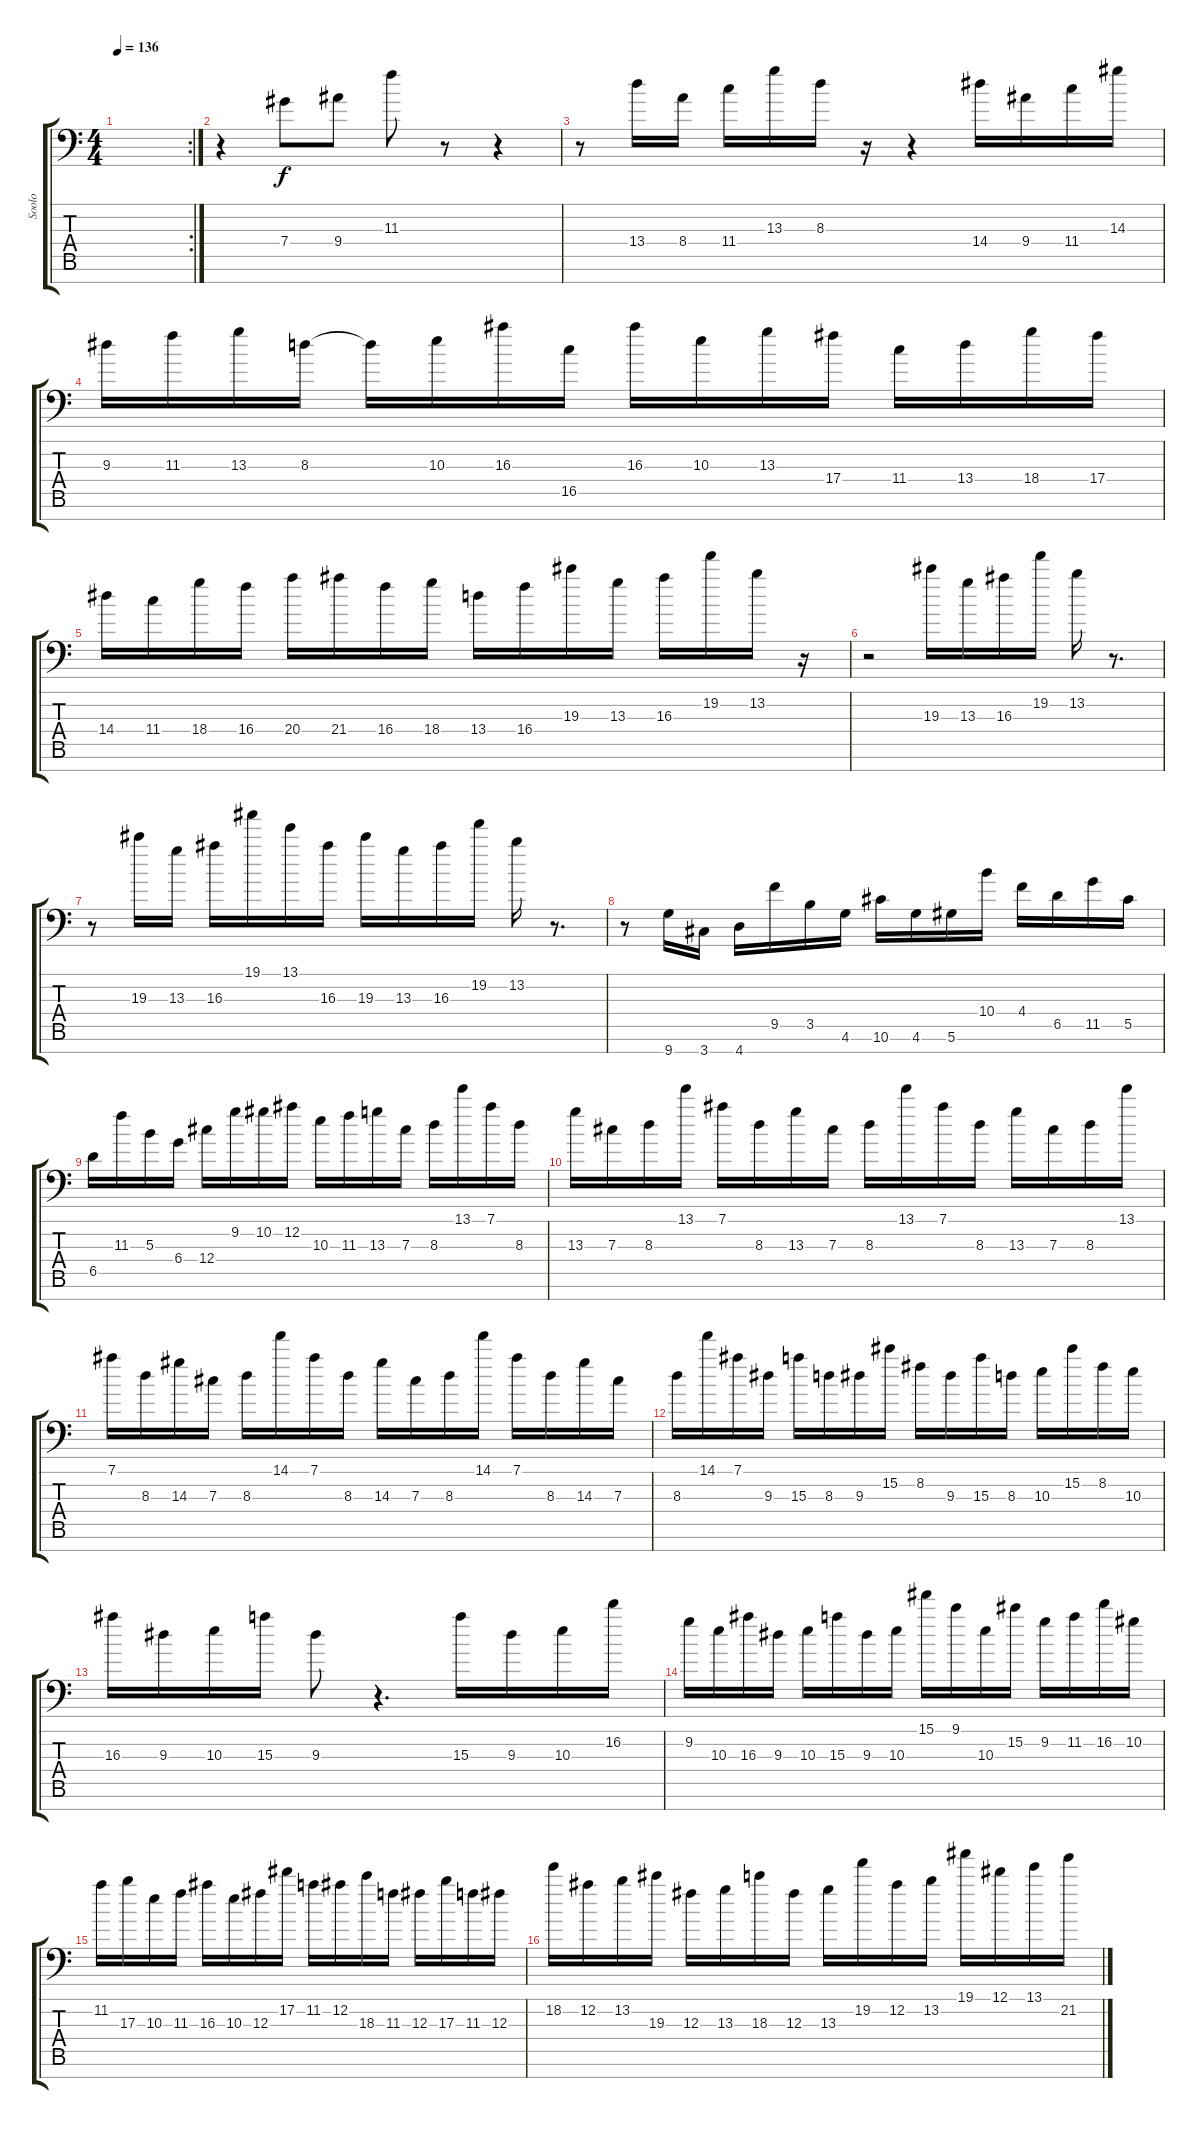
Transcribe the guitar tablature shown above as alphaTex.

\track ("Soolo" "Soolo") {instrument overdrivenguitar}
\staff {score tabs}
\tuning (Eb4 Bb3 Gb3 Db3 Ab2 Eb2 Bb1) {hide}
\rc 2
\ts (4 4)
\tempo 136
\clef f4
\ks c
|
r.4 7.4.8 9.4.8 11.3.8 r.8 r.4 |
r.8 13.4.16 8.4.16 11.4.16 13.3.16 8.3.16 r.16 r.4 14.4.16 9.4.16 11.4.16 14.3.16 |
9.3.16 11.3.16 13.3.16 8.3.16 8.3{t}.16 10.3.16 16.3.16 16.5.16 16.3.16 10.3.16 13.3.16 17.4.16 11.4.16 13.4.16 18.4.16 17.4.16 |
14.4.16 11.4.16 18.4.16 16.4.16 20.4.16 21.4.16 16.4.16 18.4.16 13.4.16 16.4.16 19.3.16 13.3.16 16.3.16 19.2.16 13.2.16 r.16 |
r.2 19.3.16 13.3.16 16.3.16 19.2.16 13.2.16 r.8{d} |
r.8 19.3.16 13.3.16 16.3.16 19.1.16 13.1.16 16.3.16 19.3.16 13.3.16 16.3.16 19.2.16 13.2.16 r.8{d} |
r.8 9.7.16 3.7.16 4.7.16 9.5.16 3.5.16 4.6.16 10.6.16 4.6.16 5.6.16 10.4.16 4.4.16 6.5.16 11.5.16 5.5.16 |
6.5.16 11.3.16 5.3.16 6.4.16 12.4.16 9.2.16 10.2.16 12.2.16 10.3.16 11.3.16 13.3.16 7.3.16 8.3.16 13.1.16 7.1.16 8.3.16 |
13.3.16 7.3.16 8.3.16 13.1.16 7.1.16 8.3.16 13.3.16 7.3.16 8.3.16 13.1.16 7.1.16 8.3.16 13.3.16 7.3.16 8.3.16 13.1.16 |
7.1.16 8.3.16 14.3.16 7.3.16 8.3.16 14.1.16 7.1.16 8.3.16 14.3.16 7.3.16 8.3.16 14.1.16 7.1.16 8.3.16 14.3.16 7.3.16 |
8.3.16 14.1.16 7.1.16 9.3.16 15.3.16 8.3.16 9.3.16 15.2.16 8.2.16 9.3.16 15.3.16 8.3.16 10.3.16 15.2.16 8.2.16 10.3.16 |
16.3.16 9.3.16 10.3.16 15.3.16 9.3.8 r.4{d} 15.3.16 9.3.16 10.3.16 16.2.16 |
9.2.16 10.3.16 16.3.16 9.3.16 10.3.16 15.3.16 9.3.16 10.3.16 15.1.16 9.1.16 10.3.16 15.2.16 9.2.16 11.2.16 16.2.16 10.2.16 |
11.2.16 17.3.16 10.3.16 11.3.16 16.3.16 10.3.16 12.3.16 17.2.16 11.2.16 12.2.16 18.3.16 11.3.16 12.3.16 17.3.16 11.3.16 12.3.16 |
18.2.16 12.2.16 13.2.16 19.3.16 12.3.16 13.3.16 18.3.16 12.3.16 13.3.16 19.2.16 12.2.16 13.2.16 19.1.16 12.1.16 13.1.16 21.2.16
